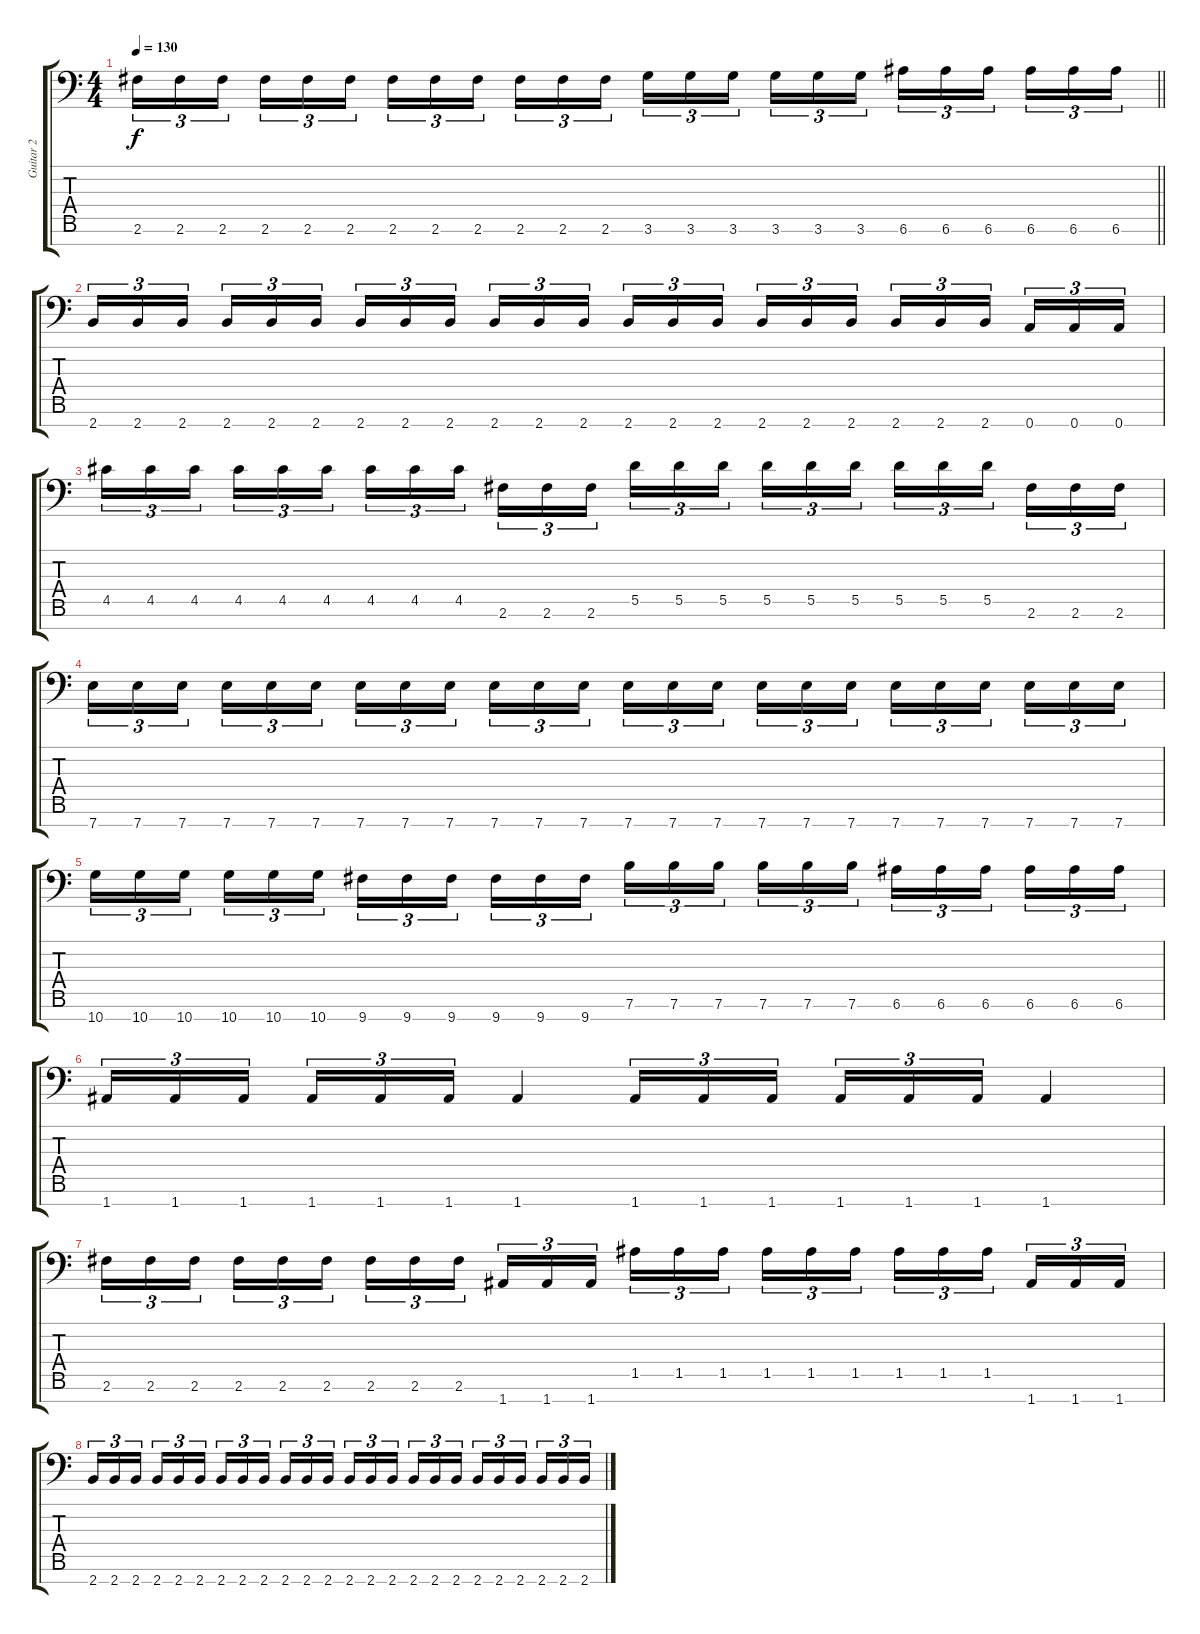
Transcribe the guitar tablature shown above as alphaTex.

\track ("Guitar 2" "Guitar 2") {instrument distortionguitar}
\staff {score tabs}
\tuning (E4 B3 G3 D3 A2 E2 A1) {hide}
\ts (4 4)
\tempo 130
\clef f4
\barLineRight lightlight
\ks c
2.6.16{tu (3 2) dy f} 2.6.16{tu (3 2)} 2.6.16{tu (3 2) beam splitsecondary} 2.6.16{tu (3 2)} 2.6.16{tu (3 2)} 2.6.16{tu (3 2)} 2.6.16{tu (3 2)} 2.6.16{tu (3 2)} 2.6.16{tu (3 2) beam splitsecondary} 2.6.16{tu (3 2)} 2.6.16{tu (3 2)} 2.6.16{tu (3 2)} 3.6.16{tu (3 2)} 3.6.16{tu (3 2)} 3.6.16{tu (3 2) beam splitsecondary} 3.6.16{tu (3 2)} 3.6.16{tu (3 2)} 3.6.16{tu (3 2)} 6.6.16{tu (3 2)} 6.6.16{tu (3 2)} 6.6.16{tu (3 2) beam splitsecondary} 6.6.16{tu (3 2)} 6.6.16{tu (3 2)} 6.6.16{tu (3 2)} |
2.7.16{tu (3 2)} 2.7.16{tu (3 2)} 2.7.16{tu (3 2) beam splitsecondary} 2.7.16{tu (3 2)} 2.7.16{tu (3 2)} 2.7.16{tu (3 2)} 2.7.16{tu (3 2)} 2.7.16{tu (3 2)} 2.7.16{tu (3 2) beam splitsecondary} 2.7.16{tu (3 2)} 2.7.16{tu (3 2)} 2.7.16{tu (3 2)} 2.7.16{tu (3 2)} 2.7.16{tu (3 2)} 2.7.16{tu (3 2) beam splitsecondary} 2.7.16{tu (3 2)} 2.7.16{tu (3 2)} 2.7.16{tu (3 2)} 2.7.16{tu (3 2)} 2.7.16{tu (3 2)} 2.7.16{tu (3 2) beam splitsecondary} 0.7.16{tu (3 2)} 0.7.16{tu (3 2)} 0.7.16{tu (3 2)} |
4.5.16{tu (3 2)} 4.5.16{tu (3 2)} 4.5.16{tu (3 2) beam splitsecondary} 4.5.16{tu (3 2)} 4.5.16{tu (3 2)} 4.5.16{tu (3 2)} 4.5.16{tu (3 2)} 4.5.16{tu (3 2)} 4.5.16{tu (3 2) beam splitsecondary} 2.6.16{tu (3 2)} 2.6.16{tu (3 2)} 2.6.16{tu (3 2)} 5.5.16{tu (3 2)} 5.5.16{tu (3 2)} 5.5.16{tu (3 2) beam splitsecondary} 5.5.16{tu (3 2)} 5.5.16{tu (3 2)} 5.5.16{tu (3 2)} 5.5.16{tu (3 2)} 5.5.16{tu (3 2)} 5.5.16{tu (3 2) beam splitsecondary} 2.6.16{tu (3 2)} 2.6.16{tu (3 2)} 2.6.16{tu (3 2)} |
7.7.16{tu (3 2)} 7.7.16{tu (3 2)} 7.7.16{tu (3 2) beam splitsecondary} 7.7.16{tu (3 2)} 7.7.16{tu (3 2)} 7.7.16{tu (3 2)} 7.7.16{tu (3 2)} 7.7.16{tu (3 2)} 7.7.16{tu (3 2) beam splitsecondary} 7.7.16{tu (3 2)} 7.7.16{tu (3 2)} 7.7.16{tu (3 2)} 7.7.16{tu (3 2)} 7.7.16{tu (3 2)} 7.7.16{tu (3 2) beam splitsecondary} 7.7.16{tu (3 2)} 7.7.16{tu (3 2)} 7.7.16{tu (3 2)} 7.7.16{tu (3 2)} 7.7.16{tu (3 2)} 7.7.16{tu (3 2) beam splitsecondary} 7.7.16{tu (3 2)} 7.7.16{tu (3 2)} 7.7.16{tu (3 2)} |
10.7.16{tu (3 2)} 10.7.16{tu (3 2)} 10.7.16{tu (3 2) beam splitsecondary} 10.7.16{tu (3 2)} 10.7.16{tu (3 2)} 10.7.16{tu (3 2)} 9.7.16{tu (3 2)} 9.7.16{tu (3 2)} 9.7.16{tu (3 2) beam splitsecondary} 9.7.16{tu (3 2)} 9.7.16{tu (3 2)} 9.7.16{tu (3 2)} 7.6.16{tu (3 2)} 7.6.16{tu (3 2)} 7.6.16{tu (3 2) beam splitsecondary} 7.6.16{tu (3 2)} 7.6.16{tu (3 2)} 7.6.16{tu (3 2)} 6.6.16{tu (3 2)} 6.6.16{tu (3 2)} 6.6.16{tu (3 2) beam splitsecondary} 6.6.16{tu (3 2)} 6.6.16{tu (3 2)} 6.6.16{tu (3 2)} |
1.7.16{tu (3 2)} 1.7.16{tu (3 2)} 1.7.16{tu (3 2) beam splitsecondary} 1.7.16{tu (3 2)} 1.7.16{tu (3 2)} 1.7.16{tu (3 2)} 1.7.4 1.7.16{tu (3 2)} 1.7.16{tu (3 2)} 1.7.16{tu (3 2) beam splitsecondary} 1.7.16{tu (3 2)} 1.7.16{tu (3 2)} 1.7.16{tu (3 2)} 1.7.4 |
2.6.16{tu (3 2)} 2.6.16{tu (3 2)} 2.6.16{tu (3 2) beam splitsecondary} 2.6.16{tu (3 2)} 2.6.16{tu (3 2)} 2.6.16{tu (3 2)} 2.6.16{tu (3 2)} 2.6.16{tu (3 2)} 2.6.16{tu (3 2) beam splitsecondary} 1.7.16{tu (3 2)} 1.7.16{tu (3 2)} 1.7.16{tu (3 2)} 1.5.16{tu (3 2)} 1.5.16{tu (3 2)} 1.5.16{tu (3 2) beam splitsecondary} 1.5.16{tu (3 2)} 1.5.16{tu (3 2)} 1.5.16{tu (3 2)} 1.5.16{tu (3 2)} 1.5.16{tu (3 2)} 1.5.16{tu (3 2) beam splitsecondary} 1.7.16{tu (3 2)} 1.7.16{tu (3 2)} 1.7.16{tu (3 2)} |
2.7.16{tu (3 2)} 2.7.16{tu (3 2)} 2.7.16{tu (3 2) beam splitsecondary} 2.7.16{tu (3 2)} 2.7.16{tu (3 2)} 2.7.16{tu (3 2)} 2.7.16{tu (3 2)} 2.7.16{tu (3 2)} 2.7.16{tu (3 2) beam splitsecondary} 2.7.16{tu (3 2)} 2.7.16{tu (3 2)} 2.7.16{tu (3 2)} 2.7.16{tu (3 2)} 2.7.16{tu (3 2)} 2.7.16{tu (3 2) beam splitsecondary} 2.7.16{tu (3 2)} 2.7.16{tu (3 2)} 2.7.16{tu (3 2)} 2.7.16{tu (3 2)} 2.7.16{tu (3 2)} 2.7.16{tu (3 2) beam splitsecondary} 2.7.16{tu (3 2)} 2.7.16{tu (3 2)} 2.7.16{tu (3 2)}
